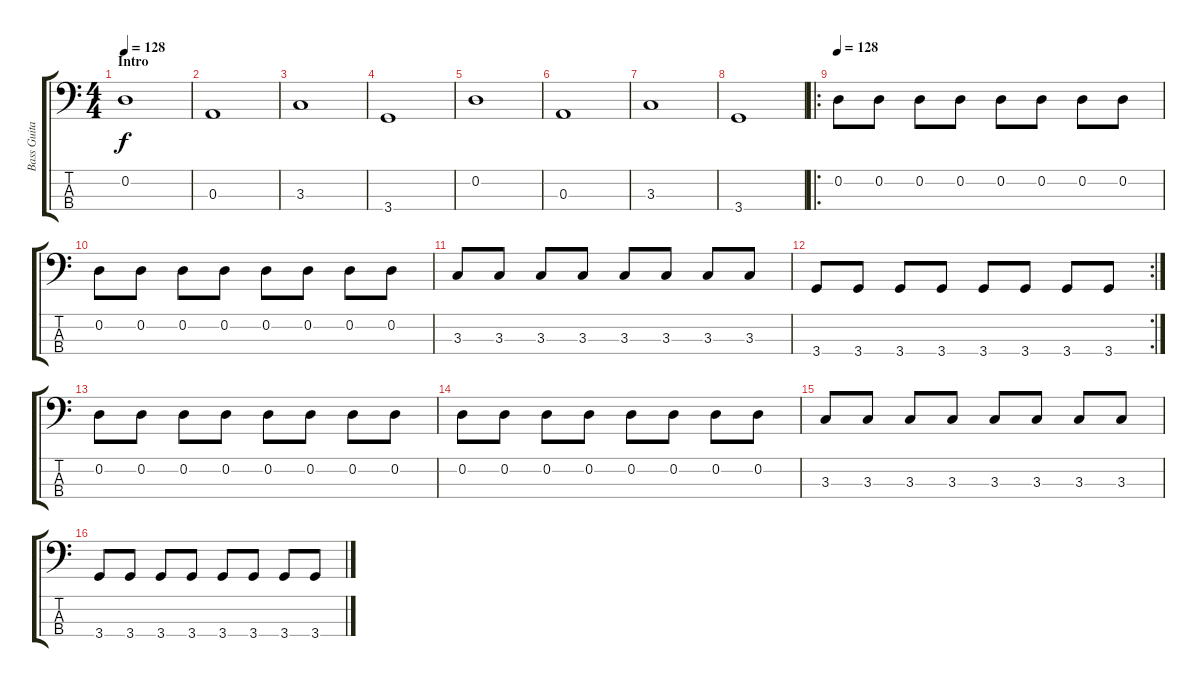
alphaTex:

\track ("Bass Guitar" "Bass Guita") {instrument electricbassfinger}
\staff {score tabs}
\tuning (G2 D2 A1 E1) {hide}
\ts (4 4)
\section ("" "Intro")
\tempo 128
\tempo 123
\tempo 128
\clef f4
\ks c
0.2.1{dy f instrument electricbassfinger} |
0.3.1 |
3.3.1 |
3.4.1 |
0.2.1 |
0.3.1 |
3.3.1 |
3.4.1 |
\ro
\tempo 128
0.2.8{instrument electricbasspick} 0.2.8 0.2.8 0.2.8 0.2.8 0.2.8 0.2.8 0.2.8 |
0.2.8 0.2.8 0.2.8 0.2.8 0.2.8 0.2.8 0.2.8 0.2.8 |
3.3.8 3.3.8 3.3.8 3.3.8 3.3.8 3.3.8 3.3.8 3.3.8 |
\rc 2
3.4.8 3.4.8 3.4.8 3.4.8 3.4.8 3.4.8 3.4.8 3.4.8 |
0.2.8{instrument electricbasspick} 0.2.8 0.2.8 0.2.8 0.2.8 0.2.8 0.2.8 0.2.8 |
0.2.8 0.2.8 0.2.8 0.2.8 0.2.8 0.2.8 0.2.8 0.2.8 |
3.3.8 3.3.8 3.3.8 3.3.8 3.3.8 3.3.8 3.3.8 3.3.8 |
3.4.8 3.4.8 3.4.8 3.4.8 3.4.8 3.4.8 3.4.8 3.4.8
